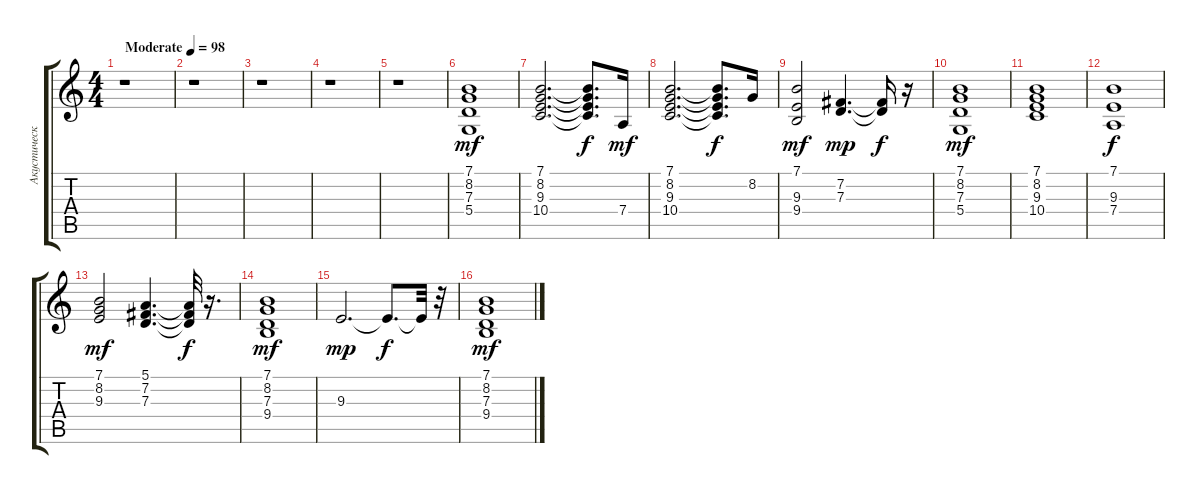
\track ("Акустический Гранд Роял" "Акустическ") {instrument acousticgrandpiano}
\staff {score tabs}
\tuning (E4 B3 G3 D3 A2 E2) {hide}
\ts (4 4)
\tempo (98 "Moderate")
\clef g2
\ks c
r.1{dy mf instrument acousticgrandpiano} |
r.1 |
r.1 |
r.1 |
r.1 |
(7.1 8.2 7.3 5.4).1{instrument synthstrings1} |
(7.1 8.2 9.3 10.4).2{d} (7.1{t} 8.2{t} 9.3{t} 10.4{t}).8{d dy f} 7.4.16{dy mf} |
(7.1 8.2 9.3 10.4).2{d} (7.1{t} 8.2{t} 9.3{t} 10.4{t}).8{d dy f} 8.2.16 |
(7.1 9.3 9.4).2{dy mf} (7.2 7.3).4{d dy mp} (7.2{t} 7.3{t}).16{dy f} r.16 |
(7.1 8.2 7.3 5.4).1{dy mf} |
(7.1 8.2 9.3 10.4).1 |
(7.1 9.3 7.4).1{dy f} |
(7.1 8.2 9.3).2{dy mf} (5.1 7.2 7.3).4{d} (5.1{t} 7.2{t} 7.3{t}).32{dy f} r.16{d} |
(7.1 8.2 7.3 9.4).1{dy mf} |
9.3.2{d dy mp} 9.3{t}.8{d dy f} 9.3{t}.32 r.32 |
(7.1 8.2 7.3 9.4).1{dy mf}
